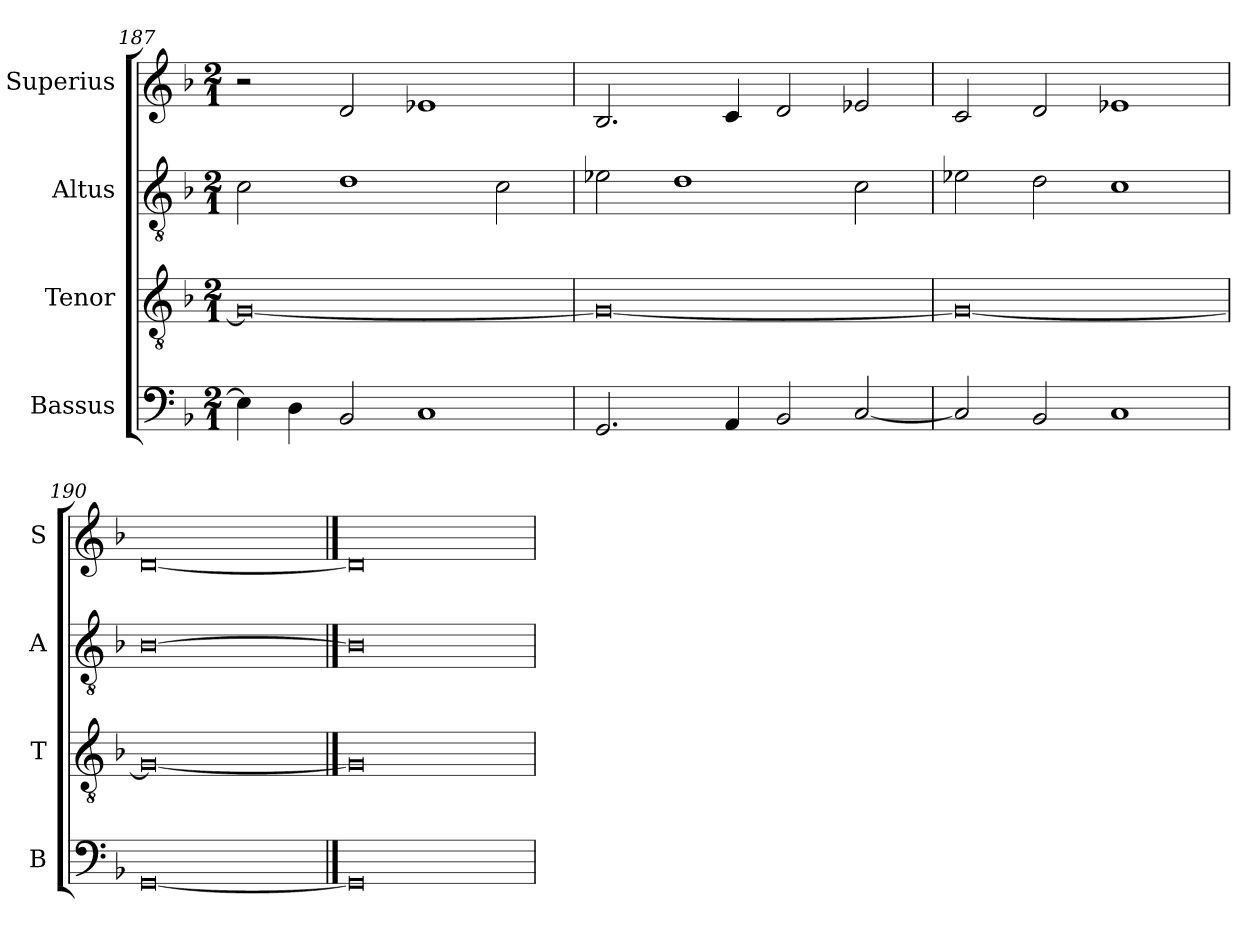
**kern	**kern	**kern	**kern
*part4	*part3	*part2	*part1
*staff4	*staff3	*staff2	*staff1
*I"Bassus	*I"Tenor	*I"Altus	*I"Superius
*I'B	*I'T	*I'A	*I'S
*clefF4	*clefGv2	*clefGv2	*clefG2
*k[b-]	*k[b-]	*k[b-]	*k[b-]
*F:	*F:	*F:	*F:
*M2/1	*M2/1	*M2/1	*M2/1
=187	=187	=187	=187
4E-]	0G_	2c	2r
4D	.	.	.
2BB-	.	1d	2d
1C	.	.	1e-X
.	.	2c	.
=188	=188	=188	=188
2.GG	0G_	2e-X	2.B-
.	.	1d	.
4AA	.	.	4c
2BB-	.	.	2d
[2C	.	2c	2e-X
=189	=189	=189	=189
2C]	0G_	2e-X	2c
2BB-	.	2d	2d
1C	.	1c	1e-X
=190	=190	=190	=190
[0GG	0G_	[0B-	[0d
==191	==191	==191	==191
0GG]	0G]	0B-]	0d]
=	=	=	=
*-	*-	*-	*-
